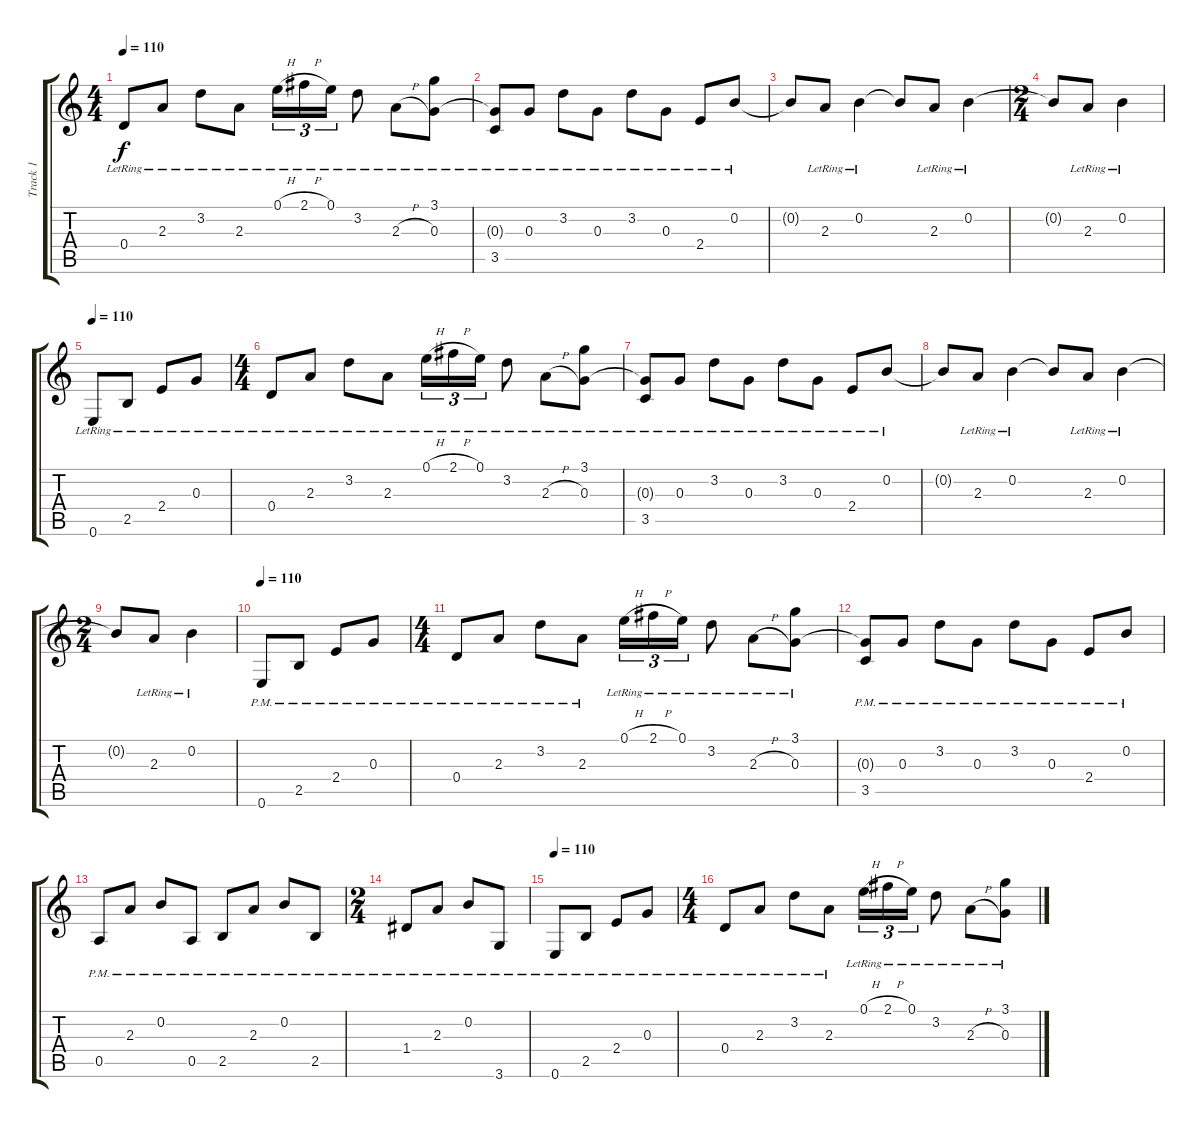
\track ("Track 1" "Track 1") {instrument distortionguitar}
\staff {score tabs}
\tuning (E4 B3 G3 D3 A2 E2) {hide}
\ts (4 4)
\tempo 110
\clef g2
\ks c
0.4{lr}.8{dy f} 2.3{lr}.8 3.2{lr}.8 2.3{lr}.8 0.1{h lr}.16{tu (3 2)} 2.1{h lr}.16{tu (3 2)} 0.1{lr}.16{tu (3 2)} 3.2{lr}.8 2.3{h lr}.8 (3.1{lr} 0.3{lr}).8 |
(0.3{t} 3.5{lr}).8 0.3{lr}.8 3.2{lr}.8 0.3{lr}.8 3.2{lr}.8 0.3{lr}.8 2.4{lr}.8 0.2{lr}.8 |
0.2{t}.8 2.3{lr}.8 0.2{lr}.4 0.2{t}.8 2.3{lr}.8 0.2{lr}.4 |
\ts (2 4)
0.2{t}.8 2.3{lr}.8 0.2{lr}.4 |
\tempo 110
0.6{lr}.8{instrument electricguitarclean} 2.5{lr}.8 2.4{lr}.8 0.3{lr}.8 |
\ts (4 4)
0.4{lr}.8 2.3{lr}.8 3.2{lr}.8 2.3{lr}.8 0.1{h lr}.16{tu (3 2)} 2.1{h lr}.16{tu (3 2)} 0.1{lr}.16{tu (3 2)} 3.2{lr}.8 2.3{h lr}.8 (3.1{lr} 0.3{lr}).8 |
(0.3{t} 3.5{lr}).8 0.3{lr}.8 3.2{lr}.8 0.3{lr}.8 3.2{lr}.8 0.3{lr}.8 2.4{lr}.8 0.2{lr}.8 |
0.2{t}.8 2.3{lr}.8 0.2{lr}.4 0.2{t}.8 2.3{lr}.8 0.2{lr}.4 |
\ts (2 4)
0.2{t}.8 2.3{lr}.8 0.2{lr}.4 |
\tempo 110
0.6{pm}.8{instrument distortionguitar} 2.5{pm}.8 2.4{pm}.8 0.3{pm}.8 |
\ts (4 4)
0.4{pm}.8 2.3{pm}.8 3.2{pm}.8 2.3{pm}.8 0.1{h lr}.16{tu (3 2)} 2.1{h lr}.16{tu (3 2)} 0.1{lr}.16{tu (3 2)} 3.2{lr}.8 2.3{h lr}.8 (3.1{lr} 0.3{lr}).8 |
(0.3{t} 3.5{pm}).8 0.3{pm}.8 3.2{pm}.8 0.3{pm}.8 3.2{pm}.8 0.3{pm}.8 2.4{pm}.8 0.2{pm}.8 |
0.5{pm}.8 2.3{pm}.8 0.2{pm}.8 0.5{pm}.8 2.5{pm}.8 2.3{pm}.8 0.2{pm}.8 2.5{pm}.8 |
\ts (2 4)
1.4{pm}.8 2.3{pm}.8 0.2{pm}.8 3.6{pm}.8 |
\tempo 110
0.6{pm}.8{instrument distortionguitar} 2.5{pm}.8 2.4{pm}.8 0.3{pm}.8 |
\ts (4 4)
0.4{pm}.8 2.3{pm}.8 3.2{pm}.8 2.3{pm}.8 0.1{h lr}.16{tu (3 2)} 2.1{h lr}.16{tu (3 2)} 0.1{lr}.16{tu (3 2)} 3.2{lr}.8 2.3{h lr}.8 (3.1{lr} 0.3{lr}).8
